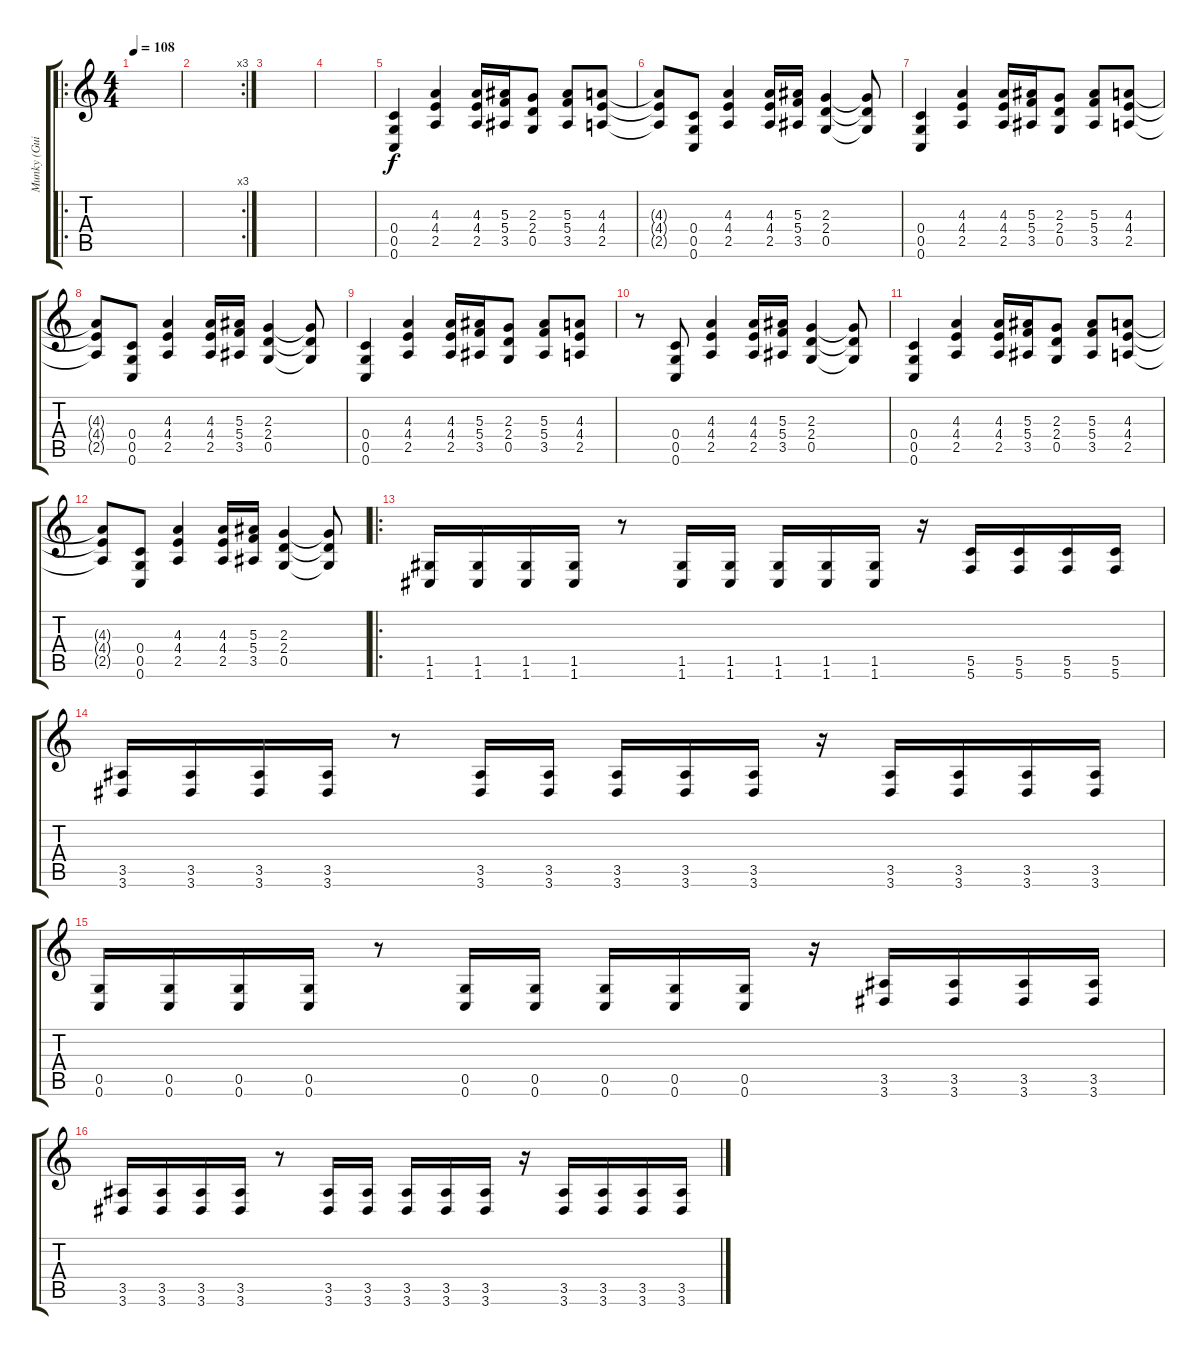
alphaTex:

\track ("Munky (Guitar)" "Munky (Gui") {instrument distortionguitar}
\staff {score tabs}
\tuning (D4 A3 F3 C3 G2 C2) {hide}
\ro
\ts (4 4)
\tempo 108
\clef g2
\ks c
|
\rc 3
|
|
|
(0.4 0.5 0.6).4{instrument distortionguitar} (4.3 4.4 2.5).4 (4.3 4.4 2.5).16 (5.3 5.4 3.5).16 (2.3 2.4 0.5).8 (5.3 5.4 3.5).8 (4.3 4.4 2.5).8 |
(4.3{t} 4.4{t} 2.5{t}).8 (0.4 0.5 0.6).8 (4.3 4.4 2.5).4 (4.3 4.4 2.5).16 (5.3 5.4 3.5).16 (2.3 2.4 0.5).4 (2.3{t} 2.4{t} 0.5{t}).8 |
(0.4 0.5 0.6).4 (4.3 4.4 2.5).4 (4.3 4.4 2.5).16 (5.3 5.4 3.5).16 (2.3 2.4 0.5).8 (5.3 5.4 3.5).8 (4.3 4.4 2.5).8 |
(4.3{t} 4.4{t} 2.5{t}).8 (0.4 0.5 0.6).8 (4.3 4.4 2.5).4 (4.3 4.4 2.5).16 (5.3 5.4 3.5).16 (2.3 2.4 0.5).4 (2.3{t} 2.4{t} 0.5{t}).8 |
(0.4 0.5 0.6).4 (4.3 4.4 2.5).4 (4.3 4.4 2.5).16 (5.3 5.4 3.5).16 (2.3 2.4 0.5).8 (5.3 5.4 3.5).8 (4.3 4.4 2.5).8 |
r.8 (0.4 0.5 0.6).8 (4.3 4.4 2.5).4 (4.3 4.4 2.5).16 (5.3 5.4 3.5).16 (2.3 2.4 0.5).4 (2.3{t} 2.4{t} 0.5{t}).8 |
(0.4 0.5 0.6).4 (4.3 4.4 2.5).4 (4.3 4.4 2.5).16 (5.3 5.4 3.5).16 (2.3 2.4 0.5).8 (5.3 5.4 3.5).8 (4.3 4.4 2.5).8 |
(4.3{t} 4.4{t} 2.5{t}).8 (0.4 0.5 0.6).8 (4.3 4.4 2.5).4 (4.3 4.4 2.5).16 (5.3 5.4 3.5).16 (2.3 2.4 0.5).4 (2.3{t} 2.4{t} 0.5{t}).8 |
\ro
(1.5 1.6).16 (1.5 1.6).16 (1.5 1.6).16 (1.5 1.6).16 r.8 (1.5 1.6).16 (1.5 1.6).16 (1.5 1.6).16 (1.5 1.6).16 (1.5 1.6).16 r.16 (5.5 5.6).16 (5.5 5.6).16 (5.5 5.6).16 (5.5 5.6).16 |
(3.5 3.6).16 (3.5 3.6).16 (3.5 3.6).16 (3.5 3.6).16 r.8 (3.5 3.6).16 (3.5 3.6).16 (3.5 3.6).16 (3.5 3.6).16 (3.5 3.6).16 r.16 (3.5 3.6).16 (3.5 3.6).16 (3.5 3.6).16 (3.5 3.6).16 |
(0.5 0.6).16 (0.5 0.6).16 (0.5 0.6).16 (0.5 0.6).16 r.8 (0.5 0.6).16 (0.5 0.6).16 (0.5 0.6).16 (0.5 0.6).16 (0.5 0.6).16 r.16 (3.5 3.6).16 (3.5 3.6).16 (3.5 3.6).16 (3.5 3.6).16 |
(3.5 3.6).16 (3.5 3.6).16 (3.5 3.6).16 (3.5 3.6).16 r.8 (3.5 3.6).16 (3.5 3.6).16 (3.5 3.6).16 (3.5 3.6).16 (3.5 3.6).16 r.16 (3.5 3.6).16 (3.5 3.6).16 (3.5 3.6).16 (3.5 3.6).16
